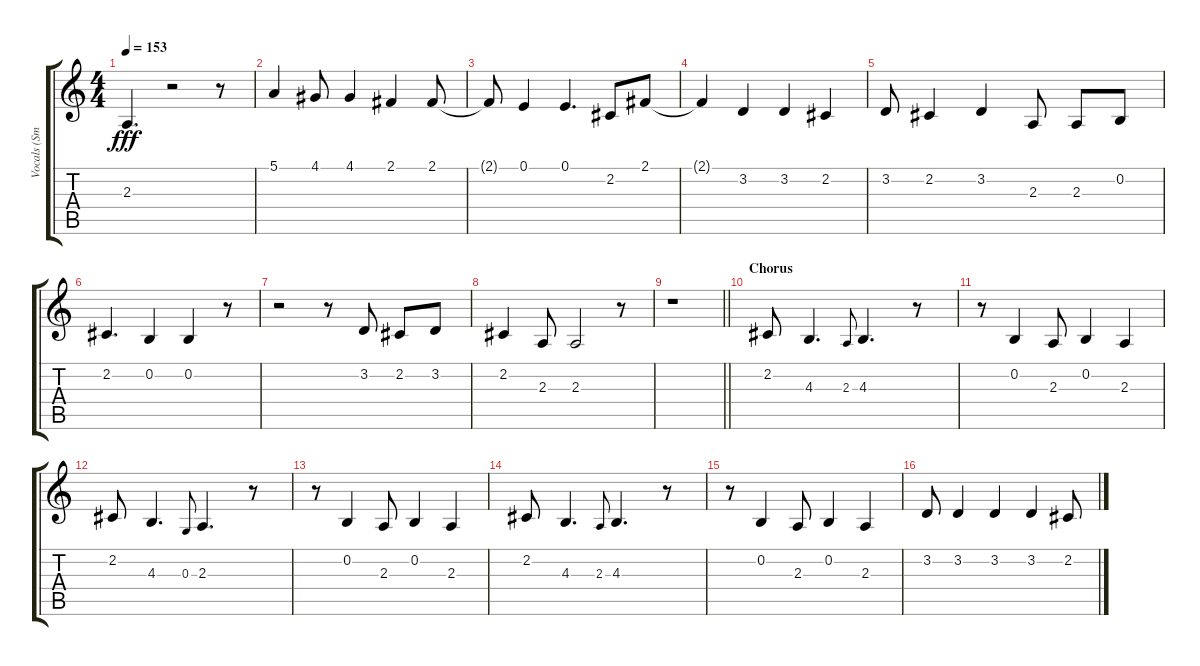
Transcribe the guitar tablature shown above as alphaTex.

\track ("Vocals (Smith)" "Vocals (Sm") {instrument drawbarorgan}
\staff {score tabs}
\tuning (E4 B3 G3 D3 A2 E2) {hide}
\ts (4 4)
\tempo 153
\clef g2
\ks c
2.3{t}.4{d dy fff} r.2 r.8 |
5.1.4 4.1.8 4.1.4 2.1.4 2.1.8 |
2.1{t}.8 0.1.4 0.1.4{d} 2.2.8 2.1.8 |
2.1{t}.4 3.2.4 3.2.4 2.2.4 |
3.2.8 2.2.4 3.2.4 2.3.8 2.3.8 0.2.8 |
2.2.4{d} 0.2.4 0.2.4 r.8 |
r.2 r.8 3.2.8 2.2.8 3.2.8 |
2.2.4 2.3.8 2.3.2 r.8 |
\barLineRight lightlight
r.1 |
\section ("" "Chorus")
2.2.8 4.3.4{d} 2.3.8{gr onbeat} 4.3.4{d} r.8 |
r.8 0.2.4 2.3.8 0.2.4 2.3.4 |
2.2.8 4.3.4{d} 0.3.8{gr onbeat} 2.3.4{d} r.8 |
r.8 0.2.4 2.3.8 0.2.4 2.3.4 |
2.2.8 4.3.4{d} 2.3.8{gr onbeat} 4.3.4{d} r.8 |
r.8 0.2.4 2.3.8 0.2.4 2.3.4 |
3.2.8 3.2.4 3.2.4 3.2.4 2.2.8
